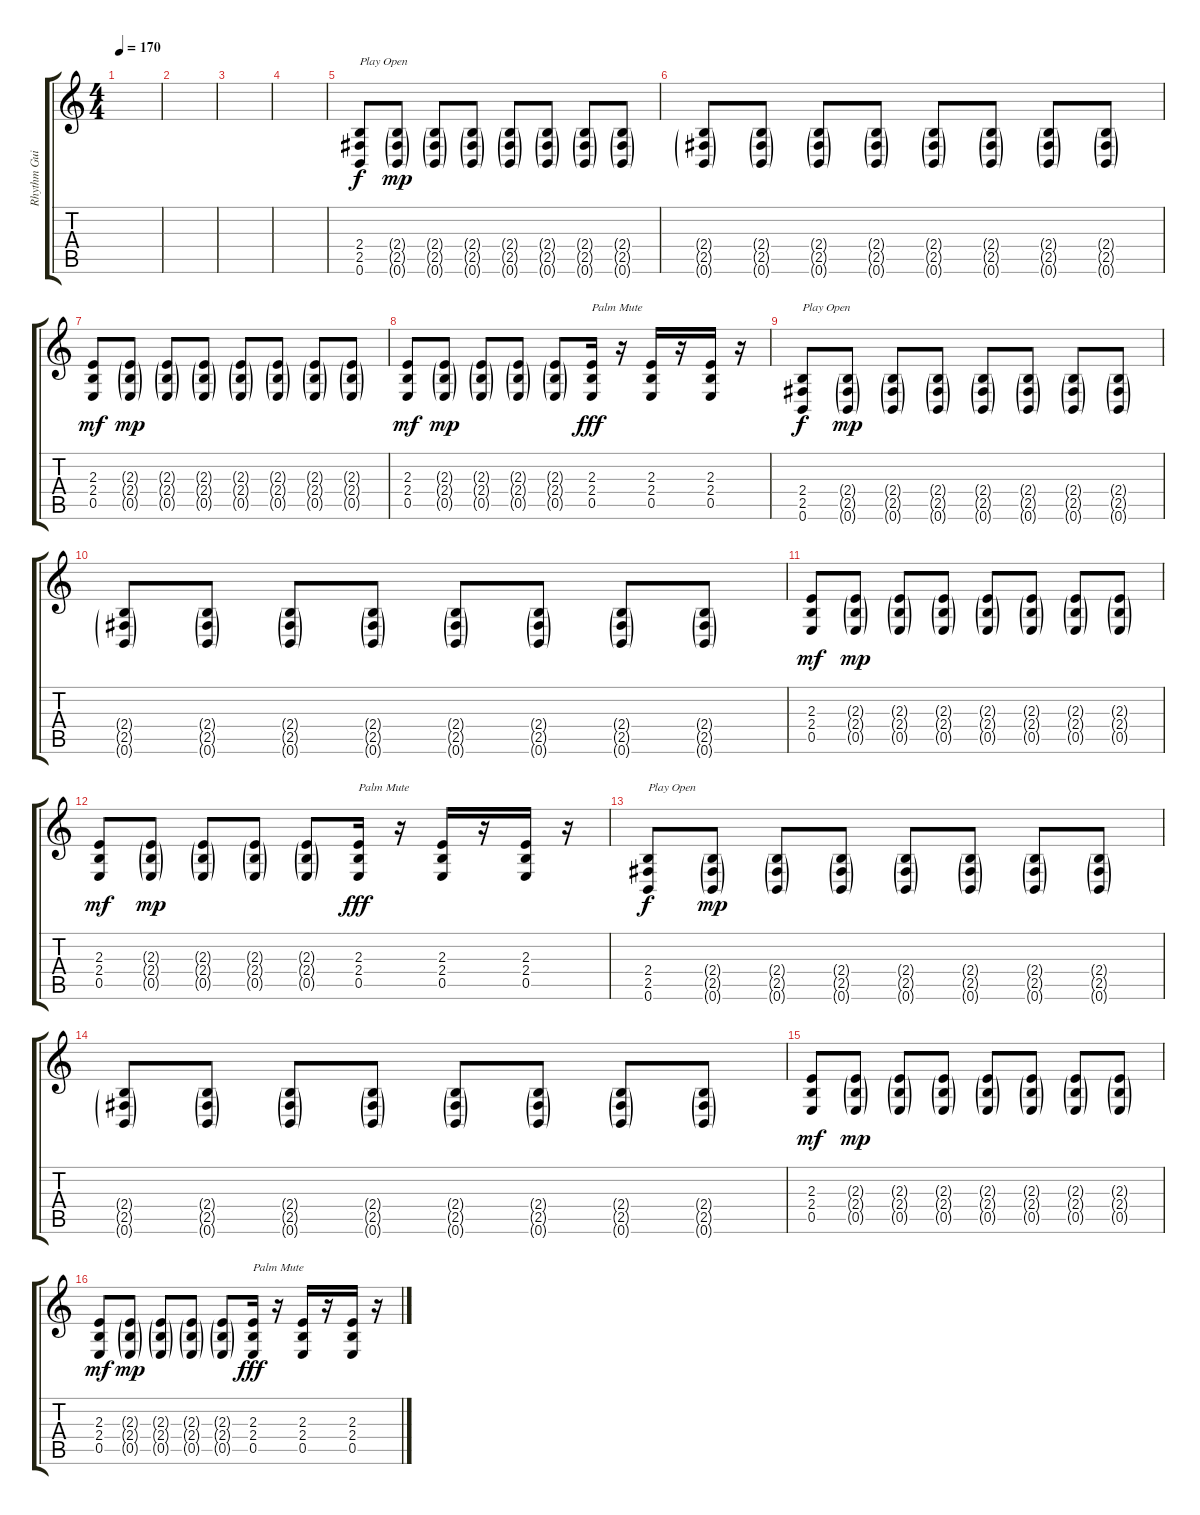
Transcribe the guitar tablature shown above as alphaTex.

\track ("Rhythm Guitar" "Rhythm Gui") {instrument distortionguitar}
\staff {score tabs}
\tuning (B3 Gb3 D3 A2 E2 B1) {hide}
\ts (4 4)
\tempo 170
\clef g2
\ks c
|
|
|
|
(2.4 2.5 0.6).8{txt "Play Open"} (2.4{g} 2.5{g} 0.6{g}).8{dy mp} (2.4{g} 2.5{g} 0.6{g}).8 (2.4{g} 2.5{g} 0.6{g}).8 (2.4{g} 2.5{g} 0.6{g}).8 (2.4{g} 2.5{g} 0.6{g}).8 (2.4{g} 2.5{g} 0.6{g}).8 (2.4{g} 2.5{g} 0.6{g}).8 |
(2.4{g} 2.5{g} 0.6{g}).8 (2.4{g} 2.5{g} 0.6{g}).8 (2.4{g} 2.5{g} 0.6{g}).8 (2.4{g} 2.5{g} 0.6{g}).8 (2.4{g} 2.5{g} 0.6{g}).8 (2.4{g} 2.5{g} 0.6{g}).8 (2.4{g} 2.5{g} 0.6{g}).8 (2.4{g} 2.5{g} 0.6{g}).8 |
(2.3 2.4 0.5).8{dy mf} (2.3{g} 2.4{g} 0.5{g}).8{dy mp} (2.3{g} 2.4{g} 0.5{g}).8 (2.3{g} 2.4{g} 0.5{g}).8 (2.3{g} 2.4{g} 0.5{g}).8 (2.3{g} 2.4{g} 0.5{g}).8 (2.3{g} 2.4{g} 0.5{g}).8 (2.3{g} 2.4{g} 0.5{g}).8 |
(2.3 2.4 0.5).8{dy mf} (2.3{g} 2.4{g} 0.5{g}).8{dy mp} (2.3{g} 2.4{g} 0.5{g}).8 (2.3{g} 2.4{g} 0.5{g}).8 (2.3{g} 2.4{g} 0.5{g}).8 (2.3 2.4 0.5).16{txt "Palm Mute" dy fff} r.16 (2.3 2.4 0.5).16 r.16 (2.3 2.4 0.5).16 r.16 |
(2.4 2.5 0.6).8{txt "Play Open" dy f} (2.4{g} 2.5{g} 0.6{g}).8{dy mp} (2.4{g} 2.5{g} 0.6{g}).8 (2.4{g} 2.5{g} 0.6{g}).8 (2.4{g} 2.5{g} 0.6{g}).8 (2.4{g} 2.5{g} 0.6{g}).8 (2.4{g} 2.5{g} 0.6{g}).8 (2.4{g} 2.5{g} 0.6{g}).8 |
(2.4{g} 2.5{g} 0.6{g}).8 (2.4{g} 2.5{g} 0.6{g}).8 (2.4{g} 2.5{g} 0.6{g}).8 (2.4{g} 2.5{g} 0.6{g}).8 (2.4{g} 2.5{g} 0.6{g}).8 (2.4{g} 2.5{g} 0.6{g}).8 (2.4{g} 2.5{g} 0.6{g}).8 (2.4{g} 2.5{g} 0.6{g}).8 |
(2.3 2.4 0.5).8{dy mf} (2.3{g} 2.4{g} 0.5{g}).8{dy mp} (2.3{g} 2.4{g} 0.5{g}).8 (2.3{g} 2.4{g} 0.5{g}).8 (2.3{g} 2.4{g} 0.5{g}).8 (2.3{g} 2.4{g} 0.5{g}).8 (2.3{g} 2.4{g} 0.5{g}).8 (2.3{g} 2.4{g} 0.5{g}).8 |
(2.3 2.4 0.5).8{dy mf} (2.3{g} 2.4{g} 0.5{g}).8{dy mp} (2.3{g} 2.4{g} 0.5{g}).8 (2.3{g} 2.4{g} 0.5{g}).8 (2.3{g} 2.4{g} 0.5{g}).8 (2.3 2.4 0.5).16{txt "Palm Mute" dy fff} r.16 (2.3 2.4 0.5).16 r.16 (2.3 2.4 0.5).16 r.16 |
(2.4 2.5 0.6).8{txt "Play Open" dy f} (2.4{g} 2.5{g} 0.6{g}).8{dy mp} (2.4{g} 2.5{g} 0.6{g}).8 (2.4{g} 2.5{g} 0.6{g}).8 (2.4{g} 2.5{g} 0.6{g}).8 (2.4{g} 2.5{g} 0.6{g}).8 (2.4{g} 2.5{g} 0.6{g}).8 (2.4{g} 2.5{g} 0.6{g}).8 |
(2.4{g} 2.5{g} 0.6{g}).8 (2.4{g} 2.5{g} 0.6{g}).8 (2.4{g} 2.5{g} 0.6{g}).8 (2.4{g} 2.5{g} 0.6{g}).8 (2.4{g} 2.5{g} 0.6{g}).8 (2.4{g} 2.5{g} 0.6{g}).8 (2.4{g} 2.5{g} 0.6{g}).8 (2.4{g} 2.5{g} 0.6{g}).8 |
(2.3 2.4 0.5).8{dy mf} (2.3{g} 2.4{g} 0.5{g}).8{dy mp} (2.3{g} 2.4{g} 0.5{g}).8 (2.3{g} 2.4{g} 0.5{g}).8 (2.3{g} 2.4{g} 0.5{g}).8 (2.3{g} 2.4{g} 0.5{g}).8 (2.3{g} 2.4{g} 0.5{g}).8 (2.3{g} 2.4{g} 0.5{g}).8 |
(2.3 2.4 0.5).8{dy mf} (2.3{g} 2.4{g} 0.5{g}).8{dy mp} (2.3{g} 2.4{g} 0.5{g}).8 (2.3{g} 2.4{g} 0.5{g}).8 (2.3{g} 2.4{g} 0.5{g}).8 (2.3 2.4 0.5).16{txt "Palm Mute" dy fff} r.16 (2.3 2.4 0.5).16 r.16 (2.3 2.4 0.5).16 r.16
